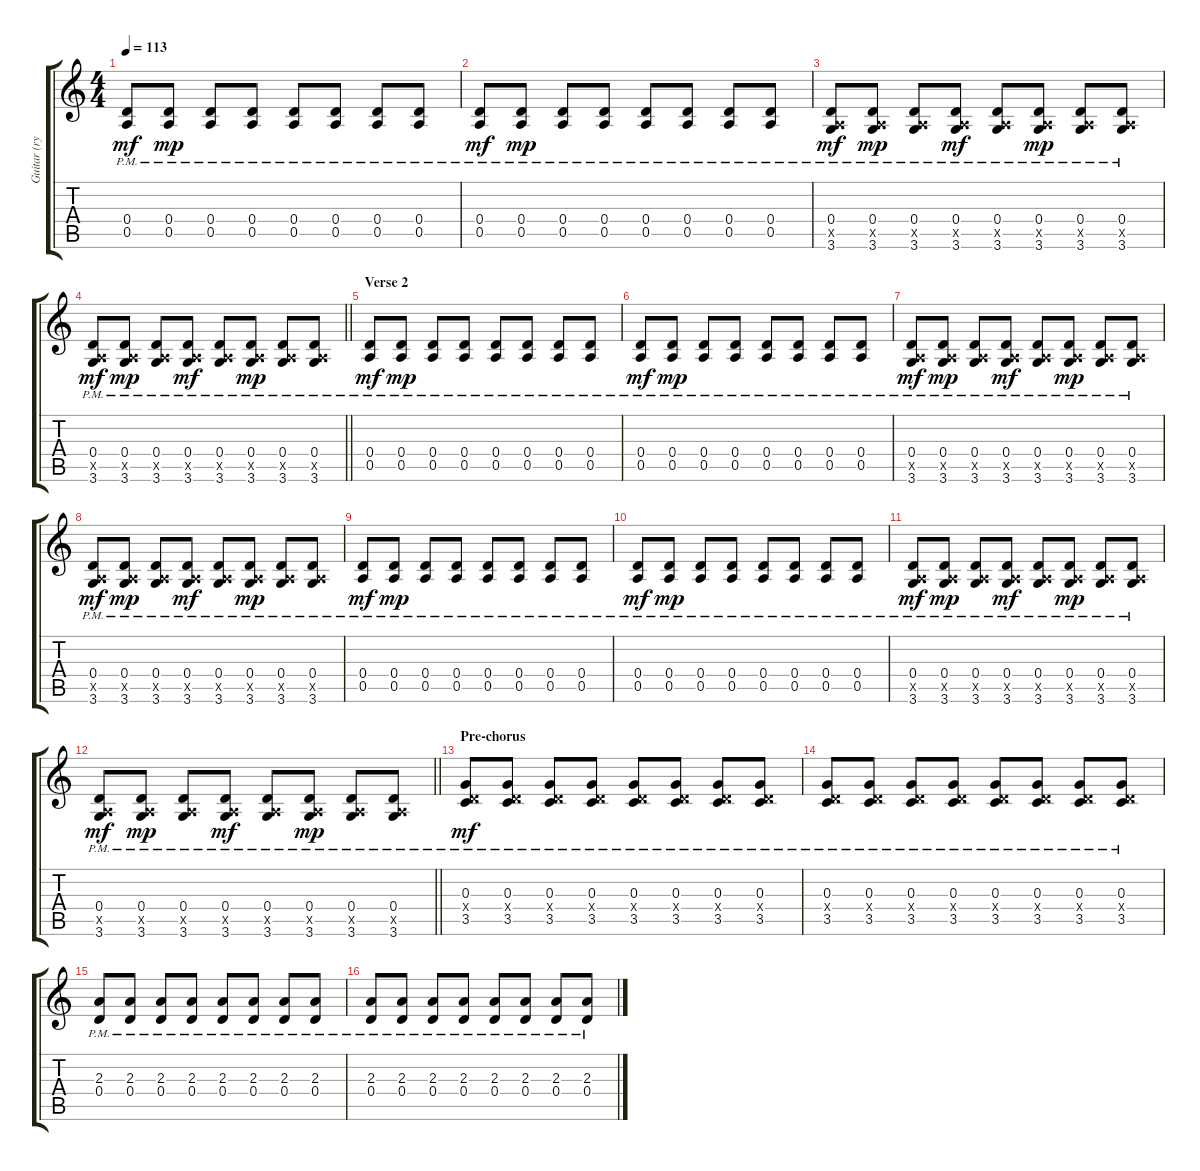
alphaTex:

\track ("Guitar (rythm clean)" "Guitar (ry") {instrument electricguitarclean}
\staff {score tabs}
\tuning (E4 B3 G3 D3 A2 E2) {hide}
\ts (4 4)
\tempo 113
\clef g2
\ks c
(0.4{pm} 0.5{pm}).8{dy mf} (0.4{pm} 0.5{pm}).8{dy mp} (0.4{pm} 0.5{pm}).8 (0.4{pm} 0.5{pm}).8 (0.4{pm} 0.5{pm}).8 (0.4{pm} 0.5{pm}).8 (0.4{pm} 0.5{pm}).8 (0.4{pm} 0.5{pm}).8 |
(0.4{pm} 0.5{pm}).8{dy mf} (0.4{pm} 0.5{pm}).8{dy mp} (0.4{pm} 0.5{pm}).8 (0.4{pm} 0.5{pm}).8 (0.4{pm} 0.5{pm}).8 (0.4{pm} 0.5{pm}).8 (0.4{pm} 0.5{pm}).8 (0.4{pm} 0.5{pm}).8 |
(0.4{pm} 0.5{x} 3.6{pm}).8{dy mf} (0.4{pm} 0.5{x} 3.6{pm}).8{dy mp} (0.4{pm} 0.5{x} 3.6{pm}).8 (0.4{pm} 0.5{x} 3.6{pm}).8{dy mf} (0.4{pm} 0.5{x} 3.6{pm}).8 (0.4{pm} 0.5{x} 3.6{pm}).8{dy mp} (0.4{pm} 0.5{x} 3.6{pm}).8 (0.4{pm} 0.5{x} 3.6{pm}).8 |
\barLineRight lightlight
(0.4{pm} 0.5{x} 3.6{pm}).8{dy mf} (0.4{pm} 0.5{x} 3.6{pm}).8{dy mp} (0.4{pm} 0.5{x} 3.6{pm}).8 (0.4{pm} 0.5{x} 3.6{pm}).8{dy mf} (0.4{pm} 0.5{x} 3.6{pm}).8 (0.4{pm} 0.5{x} 3.6{pm}).8{dy mp} (0.4{pm} 0.5{x} 3.6{pm}).8 (0.4{pm} 0.5{x} 3.6{pm}).8 |
\section ("" "Verse 2")
(0.4{pm} 0.5{pm}).8{dy mf} (0.4{pm} 0.5{pm}).8{dy mp} (0.4{pm} 0.5{pm}).8 (0.4{pm} 0.5{pm}).8 (0.4{pm} 0.5{pm}).8 (0.4{pm} 0.5{pm}).8 (0.4{pm} 0.5{pm}).8 (0.4{pm} 0.5{pm}).8 |
(0.4{pm} 0.5{pm}).8{dy mf} (0.4{pm} 0.5{pm}).8{dy mp} (0.4{pm} 0.5{pm}).8 (0.4{pm} 0.5{pm}).8 (0.4{pm} 0.5{pm}).8 (0.4{pm} 0.5{pm}).8 (0.4{pm} 0.5{pm}).8 (0.4{pm} 0.5{pm}).8 |
(0.4{pm} 0.5{x} 3.6{pm}).8{dy mf} (0.4{pm} 0.5{x} 3.6{pm}).8{dy mp} (0.4{pm} 0.5{x} 3.6{pm}).8 (0.4{pm} 0.5{x} 3.6{pm}).8{dy mf} (0.4{pm} 0.5{x} 3.6{pm}).8 (0.4{pm} 0.5{x} 3.6{pm}).8{dy mp} (0.4{pm} 0.5{x} 3.6{pm}).8 (0.4{pm} 0.5{x} 3.6{pm}).8 |
(0.4{pm} 0.5{x} 3.6{pm}).8{dy mf} (0.4{pm} 0.5{x} 3.6{pm}).8{dy mp} (0.4{pm} 0.5{x} 3.6{pm}).8 (0.4{pm} 0.5{x} 3.6{pm}).8{dy mf} (0.4{pm} 0.5{x} 3.6{pm}).8 (0.4{pm} 0.5{x} 3.6{pm}).8{dy mp} (0.4{pm} 0.5{x} 3.6{pm}).8 (0.4{pm} 0.5{x} 3.6{pm}).8 |
(0.4{pm} 0.5{pm}).8{dy mf} (0.4{pm} 0.5{pm}).8{dy mp} (0.4{pm} 0.5{pm}).8 (0.4{pm} 0.5{pm}).8 (0.4{pm} 0.5{pm}).8 (0.4{pm} 0.5{pm}).8 (0.4{pm} 0.5{pm}).8 (0.4{pm} 0.5{pm}).8 |
(0.4{pm} 0.5{pm}).8{dy mf} (0.4{pm} 0.5{pm}).8{dy mp} (0.4{pm} 0.5{pm}).8 (0.4{pm} 0.5{pm}).8 (0.4{pm} 0.5{pm}).8 (0.4{pm} 0.5{pm}).8 (0.4{pm} 0.5{pm}).8 (0.4{pm} 0.5{pm}).8 |
(0.4{pm} 0.5{x} 3.6{pm}).8{dy mf} (0.4{pm} 0.5{x} 3.6{pm}).8{dy mp} (0.4{pm} 0.5{x} 3.6{pm}).8 (0.4{pm} 0.5{x} 3.6{pm}).8{dy mf} (0.4{pm} 0.5{x} 3.6{pm}).8 (0.4{pm} 0.5{x} 3.6{pm}).8{dy mp} (0.4{pm} 0.5{x} 3.6{pm}).8 (0.4{pm} 0.5{x} 3.6{pm}).8 |
\barLineRight lightlight
(0.4{pm} 0.5{x} 3.6{pm}).8{dy mf} (0.4{pm} 0.5{x} 3.6{pm}).8{dy mp} (0.4{pm} 0.5{x} 3.6{pm}).8 (0.4{pm} 0.5{x} 3.6{pm}).8{dy mf} (0.4{pm} 0.5{x} 3.6{pm}).8 (0.4{pm} 0.5{x} 3.6{pm}).8{dy mp} (0.4{pm} 0.5{x} 3.6{pm}).8 (0.4{pm} 0.5{x} 3.6{pm}).8 |
\section ("" "Pre-chorus")
(0.3{pm} 0.4{x} 3.5{pm}).8{dy mf} (0.3{pm} 0.4{x} 3.5{pm}).8 (0.3{pm} 0.4{x} 3.5{pm}).8 (0.3{pm} 0.4{x} 3.5{pm}).8 (0.3{pm} 0.4{x} 3.5{pm}).8 (0.3{pm} 0.4{x} 3.5{pm}).8 (0.3{pm} 0.4{x} 3.5{pm}).8 (0.3{pm} 0.4{x} 3.5{pm}).8 |
(0.3{pm} 0.4{x} 3.5{pm}).8 (0.3{pm} 0.4{x} 3.5{pm}).8 (0.3{pm} 0.4{x} 3.5{pm}).8 (0.3{pm} 0.4{x} 3.5{pm}).8 (0.3{pm} 0.4{x} 3.5{pm}).8 (0.3{pm} 0.4{x} 3.5{pm}).8 (0.3{pm} 0.4{x} 3.5{pm}).8 (0.3{pm} 0.4{x} 3.5{pm}).8 |
(2.3{pm} 0.4{pm}).8 (2.3{pm} 0.4{pm}).8 (2.3{pm} 0.4{pm}).8 (2.3{pm} 0.4{pm}).8 (2.3{pm} 0.4{pm}).8 (2.3{pm} 0.4{pm}).8 (2.3{pm} 0.4{pm}).8 (2.3{pm} 0.4{pm}).8 |
(2.3{pm} 0.4{pm}).8 (2.3{pm} 0.4{pm}).8 (2.3{pm} 0.4{pm}).8 (2.3{pm} 0.4{pm}).8 (2.3{pm} 0.4{pm}).8 (2.3{pm} 0.4{pm}).8 (2.3{pm} 0.4{pm}).8 (2.3{pm} 0.4{pm}).8
